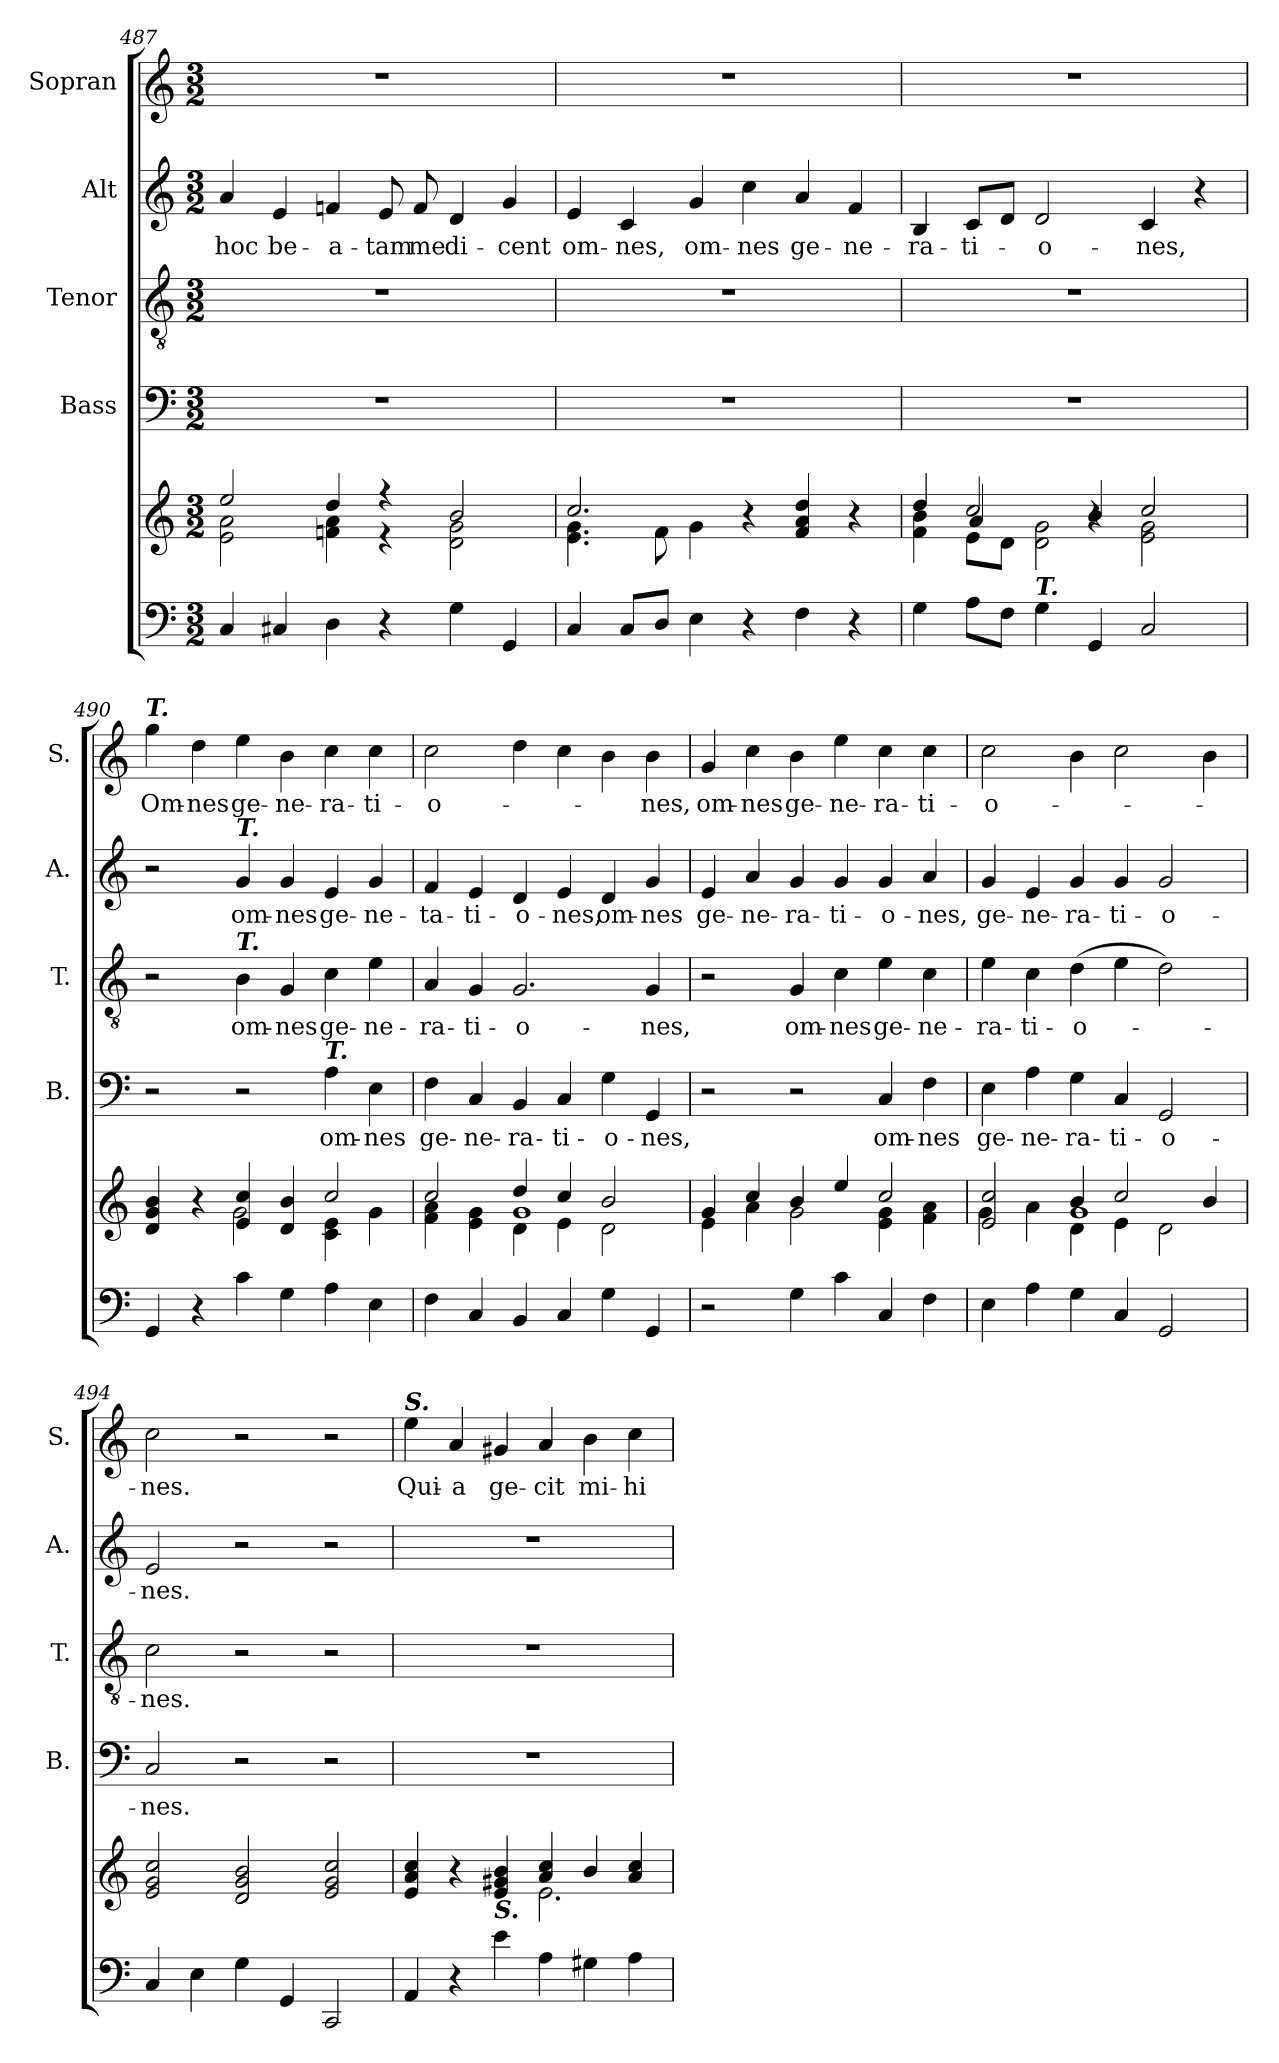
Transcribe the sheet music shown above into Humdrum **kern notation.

**kern	**kern	**kern	**text	**kern	**text	**kern	**text	**kern	**text
*part5	*part5	*part4	*part4	*part3	*part3	*part2	*part2	*part1	*part1
*staff6	*staff5	*staff4	*staff4	*staff3	*staff3	*staff2	*staff2	*staff1	*staff1
*	*	*I"Bass	*	*I"Tenor	*	*I"Alt	*	*I"Sopran	*
*	*	*I'B.	*	*I'T.	*	*I'A.	*	*I'S.	*
*clefF4	*clefG2	*clefF4	*	*clefGv2	*	*clefG2	*	*clefG2	*
*k[]	*k[]	*k[]	*	*k[]	*	*k[]	*	*k[]	*
*C:	*C:	*C:	*	*C:	*	*C:	*	*C:	*
*M3/2	*M3/2	*M3/2	*	*M3/2	*	*M3/2	*	*M3/2	*
=487	=487	=487	=487	=487	=487	=487	=487	=487	=487
*	*^	*	*	*	*	*	*	*	*
!	!	!	!	!	!	!	!	!LO:LY:b	!	!
4C/	2ee/	2e\ 2a\	1.r	.	1.r	.	4a/	hoc	1.r	.
!	!	!	!	!	!	!	!	!LO:LY:b	!	!
4C#X/	.	.	.	.	.	.	4e/	be-	.	.
!	!	!	!	!	!	!	!	!LO:LY:b	!	!
4D\	4dd/	4fn\ 4a\	.	.	.	.	4fn/	-a-	.	.
!	!	!	!	!	!	!	!	!LO:LY:b	!	!
4r	4r	4r	.	.	.	.	8e/	-tam	.	.
!	!	!	!	!	!	!	!	!LO:LY:b	!	!
.	.	.	.	.	.	.	8f/	me	.	.
!	!	!	!	!	!	!	!	!LO:LY:b	!	!
4G\	2b/	2d\ 2g\	.	.	.	.	4d/	di-	.	.
!	!	!	!	!	!	!	!	!LO:LY:b	!	!
4GG/	.	.	.	.	.	.	4g/	-cent	.	.
!!LO:LB:g=z
=488	=488	=488	=488	=488	=488	=488	=488	=488	=488	=488
!	!	!	!	!	!	!	!	!LO:LY:b	!	!
4C/	2.cc/	4.e\ 4.g\	1.r	.	1.r	.	4e/	om-	1.r	.
!	!	!	!	!	!	!	!	!LO:LY:b	!	!
8C/L	.	.	.	.	.	.	4c/	-nes,	.	.
8D/J	.	8f\	.	.	.	.	.	.	.	.
!	!	!	!	!	!	!	!	!LO:LY:b	!	!
4E\	.	4g\	.	.	.	.	4g/	om-	.	.
!	!	!	!	!	!	!	!	!LO:LY:b	!	!
4r	4r	4ryy	.	.	.	.	4cc\	-nes	.	.
!	!	!	!	!	!	!	!	!LO:LY:b	!	!
4F\	4f/ 4a/ 4dd/	2ryy	.	.	.	.	4a/	ge-	.	.
!	!	!	!	!	!	!	!	!LO:LY:b	!	!
4r	4r	.	.	.	.	.	4f/	-ne-	.	.
=489	=489	=489	=489	=489	=489	=489	=489	=489	=489	=489
*	*	*^	*	*	*	*	*	*	*	*
!	!	!	!	!	!	!	!	!	!LO:LY:b	!	!
4G\	4dd/	4f\ 4b\	4ryy	1.r	.	1.r	.	4B/	-ra-	1.r	.
!	!	!	!	!	!	!	!	!	!LO:LY:b	!	!
8A\L	2cc/	8e\L	4a/	.	.	.	.	8c/L	-ti-	.	.
8F\J	.	8d\J	.	.	.	.	.	8d/J	.	.	.
!LO:TX:a:Bi:t=T.	!	!	!	!	!	!	!	!	!	!	!
!	!	!	!	!	!	!	!	!	!LO:LY:b	!	!
4G\	.	2d\ 2g\	4ryy	.	.	.	.	2d/	-o-	.	.
4GG/	4b/	.	4r	.	.	.	.	.	.	.	.
!	!	!	!	!	!	!	!	!	!LO:LY:b	!	!
2C/	2cc/	2e\ 2g\	2ryy	.	.	.	.	4c/	-nes,	.	.
.	.	.	.	.	.	.	.	4r	.	.	.
*	*	*v	*v	*	*	*	*	*	*	*	*
=490	=490	=490	=490	=490	=490	=490	=490	=490	=490	=490
!	!	!	!	!	!	!	!	!	!LO:TX:a:Bi:t=T.	!
!	!	!	!	!	!	!	!	!	!	!LO:LY:b
4GG/	4d/ 4g/ 4b/	2ryy	2r	.	2r	.	2r	.	4gg\	Om-
!	!	!	!	!	!	!	!	!	!	!LO:LY:b
4r	4r	.	.	.	.	.	.	.	4dd\	-nes
!	!	!	!	!	!	!	!LO:TX:a:Bi:t=T.	!	!	!
!	!	!	!	!	!LO:TX:a:Bi:t=T.	!	!	!	!	!
!	!	!	!	!	!	!LO:LY:b	!	!LO:LY:b	!	!LO:LY:b
4c\	4e/ 4cc/	2g\	2r	.	4B\	om-	4g/	om-	4ee\	ge-
!	!	!	!	!	!	!LO:LY:b	!	!LO:LY:b	!	!LO:LY:b
4G\	4d/ 4b/	.	.	.	4G/	-nes	4g/	-nes	4b\	-ne-
!	!	!	!LO:TX:a:Bi:t=T.	!	!	!	!	!	!	!
!	!	!	!	!LO:LY:b	!	!LO:LY:b	!	!LO:LY:b	!	!LO:LY:b
4A\	2cc/	4c\ 4e\	4A\	om-	4c\	ge-	4e/	ge-	4cc\	-ra-
!	!	!	!	!LO:LY:b	!	!LO:LY:b	!	!LO:LY:b	!	!LO:LY:b
4E\	.	4g\	4E\	-nes	4e\	-ne-	4g/	-ne-	4cc\	-ti-
=491	=491	=491	=491	=491	=491	=491	=491	=491	=491	=491
*	*	*^	*	*	*	*	*	*	*	*
!	!	!	!	!	!LO:LY:b	!	!LO:LY:b	!	!LO:LY:b	!	!LO:LY:b
4F\	2cc/	4f\ 4a\	2ryy	4F\	ge-	4A/	-ra-	4f/	-ta-	2cc\	-o-
!	!	!	!	!	!LO:LY:b	!	!LO:LY:b	!	!LO:LY:b	!	!
4C/	.	4e\ 4g\	.	4C/	-ne-	4G/	-ti-	4e/	-ti-	.	.
!	!	!	!	!	!LO:LY:b	!	!LO:LY:b	!	!LO:LY:b	!	!
4BB/	4dd/	4d\	1g	4BB/	-ra-	2.G/	-o-	4d/	-o-	4dd\	.
!	!	!	!	!	!LO:LY:b	!	!	!	!LO:LY:b	!	!
4C/	4cc/	4e\	.	4C/	-ti-	.	.	4e/	-nes,	4cc\	.
!	!	!	!	!	!LO:LY:b	!	!	!	!LO:LY:b	!	!
4G\	2b/	2d\	.	4G\	-o-	.	.	4d/	om-	4b\	.
!	!	!	!	!	!LO:LY:b	!	!LO:LY:b	!	!LO:LY:b	!	!LO:LY:b
4GG/	.	.	.	4GG/	-nes,	4G/	-nes,	4g/	-nes	4b\	-nes,
*	*	*v	*v	*	*	*	*	*	*	*	*
!!LO:PB:g=z
=492	=492	=492	=492	=492	=492	=492	=492	=492	=492	=492
!	!	!	!	!	!	!	!	!LO:LY:b	!	!LO:LY:b
2r	4g/	4e\	2r	.	2r	.	4e/	ge-	4g/	om-
!	!	!	!	!	!	!	!	!LO:LY:b	!	!LO:LY:b
.	4cc/	4a\	.	.	.	.	4a/	-ne-	4cc\	-nes
!	!	!	!	!	!	!LO:LY:b	!	!LO:LY:b	!	!LO:LY:b
4G\	4b/	2g\	2r	.	4G/	om-	4g/	-ra-	4b\	ge-
!	!	!	!	!	!	!LO:LY:b	!	!LO:LY:b	!	!LO:LY:b
4c\	4ee/	.	.	.	4c\	-nes	4g/	-ti-	4ee\	-ne-
!	!	!	!	!LO:LY:b	!	!LO:LY:b	!	!LO:LY:b	!	!LO:LY:b
4C/	2cc/	4e\ 4g\	4C/	om-	4e\	ge-	4g/	-o-	4cc\	-ra-
!	!	!	!	!LO:LY:b	!	!LO:LY:b	!	!LO:LY:b	!	!LO:LY:b
4F\	.	4f\ 4a\	4F\	-nes	4c\	-ne-	4a/	-nes,	4cc\	-ti-
=493	=493	=493	=493	=493	=493	=493	=493	=493	=493	=493
*	*	*^	*	*	*	*	*	*	*	*
!	!	!	!	!	!LO:LY:b	!	!LO:LY:b	!	!LO:LY:b	!	!LO:LY:b
4E\	2e/ 2cc/	4g\	2ryy	4E\	ge-	4e\	-ra-	4g/	ge-	2cc\	-o-
!	!	!	!	!	!LO:LY:b	!	!LO:LY:b	!	!LO:LY:b	!	!
4A\	.	4a\	.	4A\	-ne-	4c\	-ti-	4e/	-ne-	.	.
!	!	!	!	!	!LO:LY:b	!	!LO:LY:b	!	!LO:LY:b	!	!
4G\	4b/	4d\	1g	4G\	-ra-	(>4d\	-o-	4g/	-ra-	4b\	.
!	!	!	!	!	!LO:LY:b	!	!	!	!LO:LY:b	!	!
4C/	2cc/	4e\	.	4C/	-ti-	4e\	.	4g/	-ti-	2cc\	.
!	!	!	!	!	!LO:LY:b	!	!	!	!LO:LY:b	!	!
2GG/	.	2d\	.	2GG/	-o-	2d\)	.	2g/	-o-	.	.
.	4b/	.	.	.	.	.	.	.	.	4b\	.
*	*v	*v	*v	*	*	*	*	*	*	*	*
=494	=494	=494	=494	=494	=494	=494	=494	=494	=494
!	!	!	!LO:LY:b	!	!LO:LY:b	!	!LO:LY:b	!	!LO:LY:b
4C/	2e/ 2g/ 2cc/	2C/	-nes.	2c\	-nes.	2e/	-nes.	2cc\	-nes.
4E\	.	.	.	.	.	.	.	.	.
4G\	2d/ 2g/ 2b/	2r	.	2r	.	2r	.	2r	.
4GG/	.	.	.	.	.	.	.	.	.
2CC/	2e/ 2g/ 2cc/	2r	.	2r	.	2r	.	2r	.
=495	=495	=495	=495	=495	=495	=495	=495	=495	=495
*	*^	*	*	*	*	*	*	*	*
!	!	!	!	!	!	!	!	!	!LO:TX:a:Bi:t=S.	!
!	!	!	!	!	!	!	!	!	!	!LO:LY:b
4AA/	4e/ 4a/ 4cc/	2.ryy	1.r	.	1.r	.	1.r	.	4ee\	Qui-
!	!	!	!	!	!	!	!	!	!	!LO:LY:b
4r	4r	.	.	.	.	.	.	.	4a/	-a
!	!LO:TX:b:Bi:t=S.	!	!	!	!	!	!	!	!	!
!	!	!	!	!	!	!	!	!	!	!LO:LY:b
4e\	4e/ 4g#X/ 4b/	.	.	.	.	.	.	.	4g#X/	ge-
!	!	!	!	!	!	!	!	!	!	!LO:LY:b
4A\	4a/ 4cc/	2.e\	.	.	.	.	.	.	4a/	-cit
!	!	!	!	!	!	!	!	!	!	!LO:LY:b
4G#X\	4b/	.	.	.	.	.	.	.	4b\	mi-
!	!	!	!	!	!	!	!	!	!	!LO:LY:b
4A\	4a/ 4cc/	.	.	.	.	.	.	.	4cc\	-hi
*	*v	*v	*	*	*	*	*	*	*	*
=	=	=	=	=	=	=	=	=	=
*-	*-	*-	*-	*-	*-	*-	*-	*-	*-
